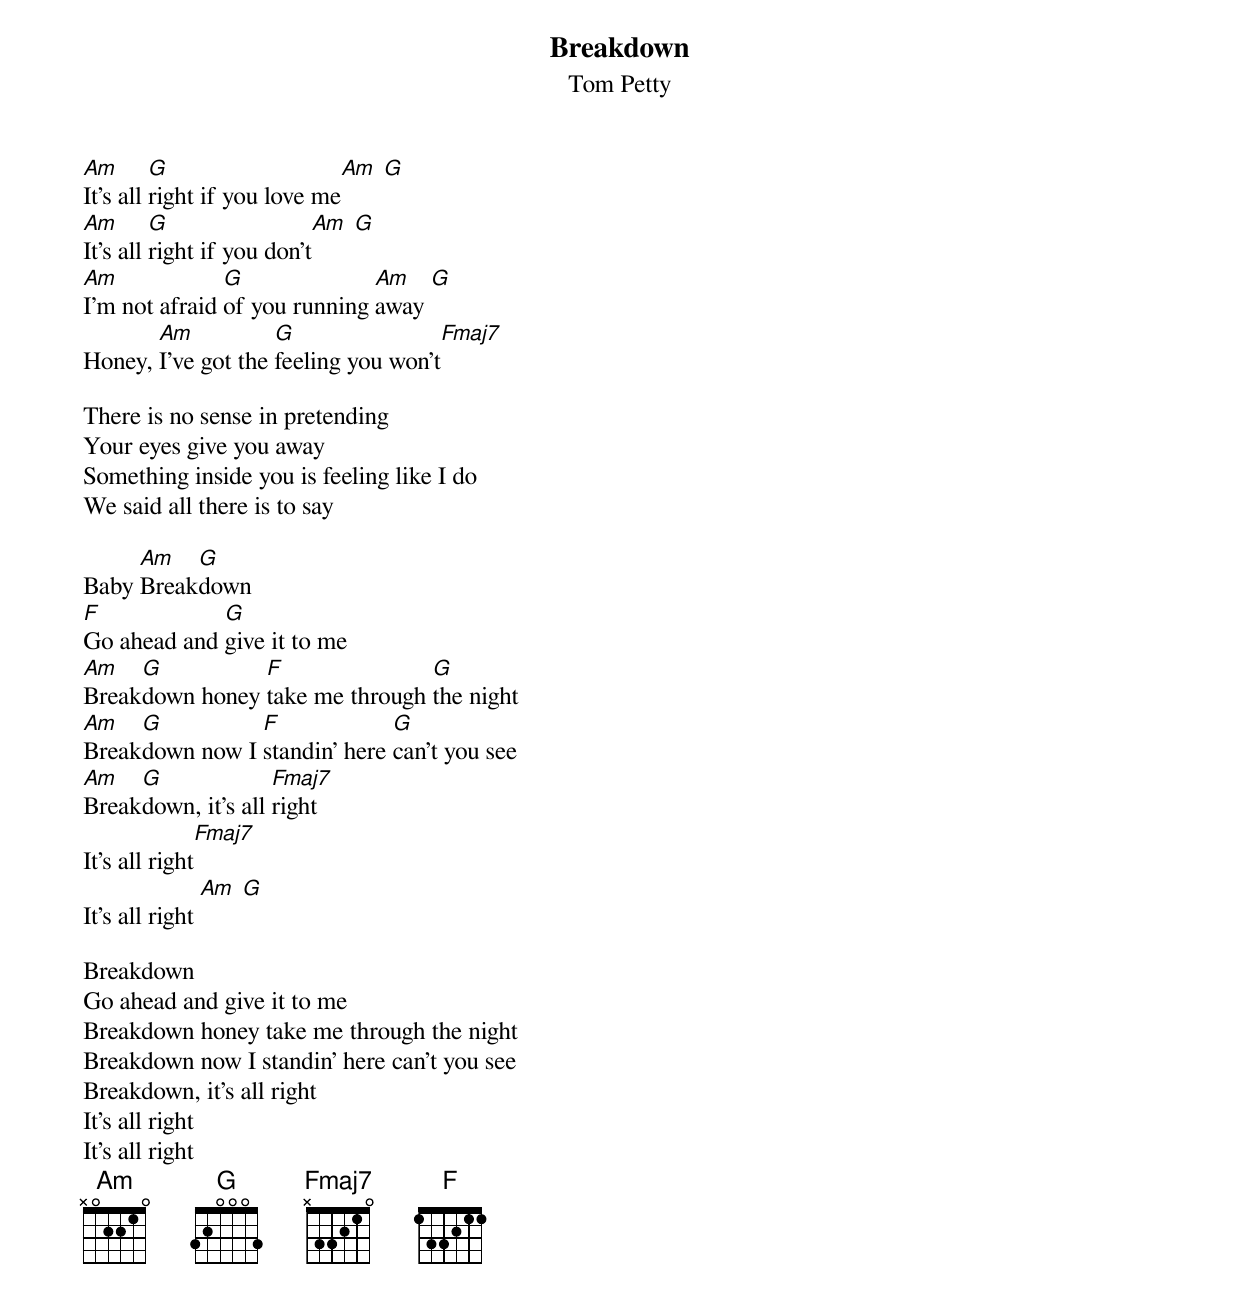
{t:Breakdown}
{st:Tom Petty}
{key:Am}

[Am]It's all [G]right if you love me[Am] [G]
[Am]It's all [G]right if you don't[Am] [G]
[Am]I'm not afraid [G]of you running [Am]away [G]
Honey, [Am]I've got the [G]feeling you won't[Fmaj7]

There is no sense in pretending
Your eyes give you away
Something inside you is feeling like I do
We said all there is to say

Baby [Am]Break[G]down
[F]Go ahead and [G]give it to me
[Am]Break[G]down honey [F]take me through [G]the night
[Am]Break[G]down now I [F]standin' here [G]can't you see
[Am]Break[G]down, it's all [Fmaj7]right
It's all right[Fmaj7]
It's all right [Am] [G]

Breakdown
Go ahead and give it to me
Breakdown honey take me through the night
Breakdown now I standin' here can't you see
Breakdown, it's all right
It's all right
It's all right
